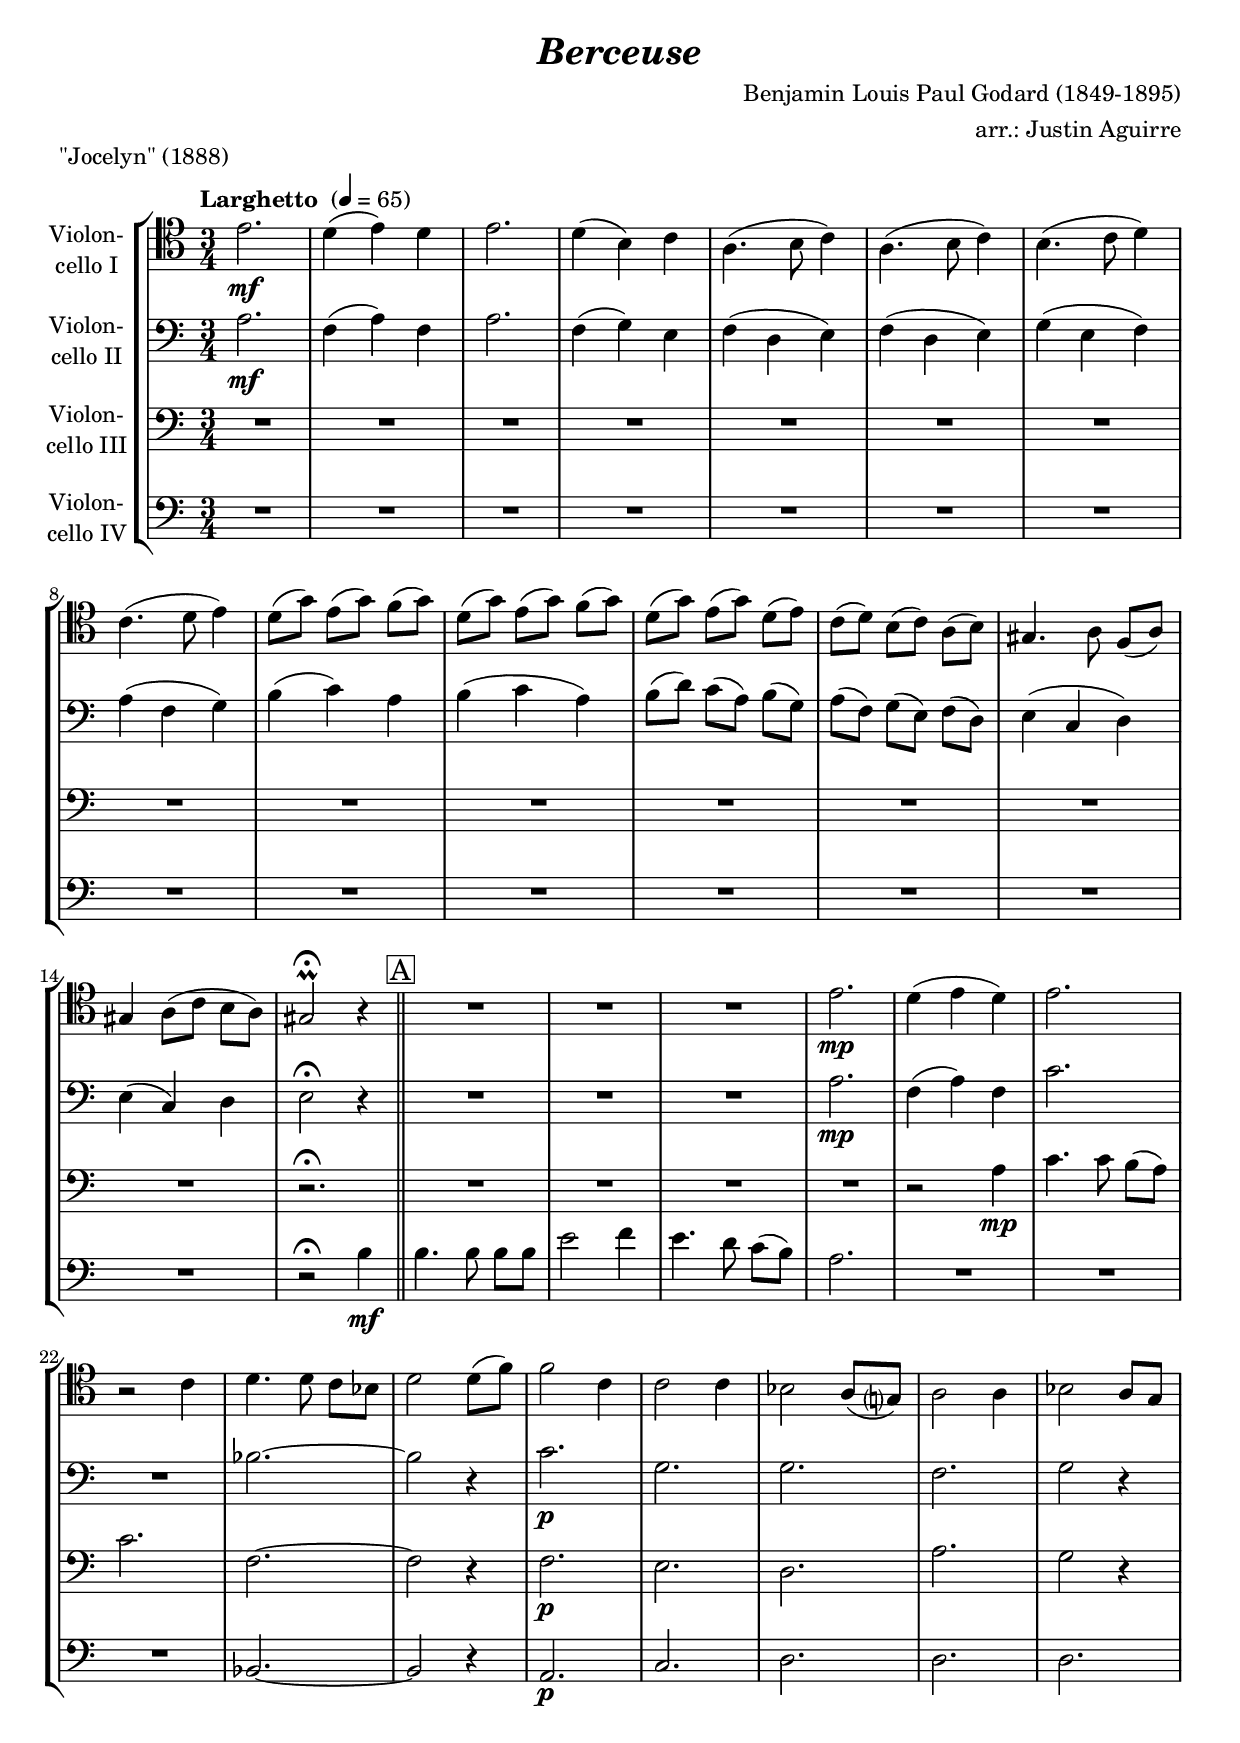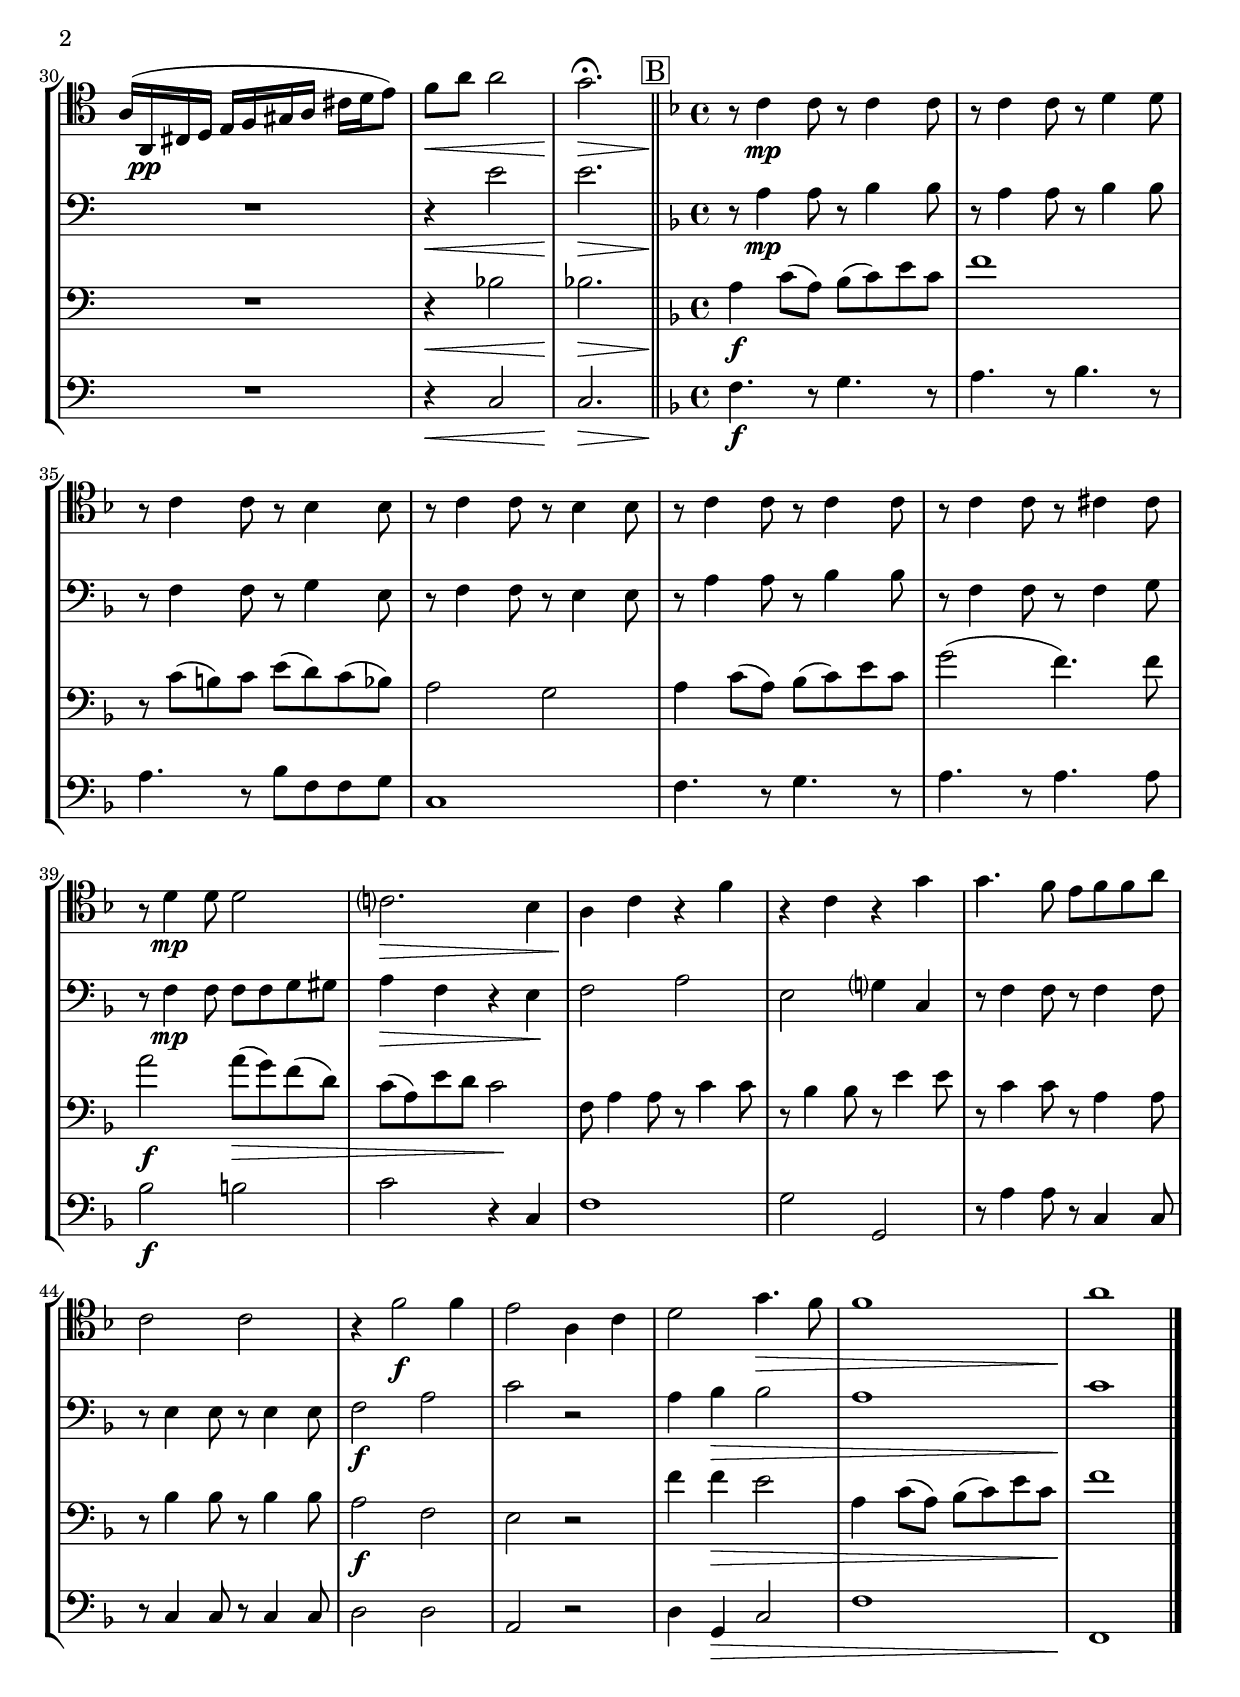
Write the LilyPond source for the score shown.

\version "2.18.2"
\include "deutsch.ly"
  
#(set-global-staff-size 20.05)

\header {
  title     = \markup \bold \italic "Berceuse"
  composer  = "Benjamin Louis Paul Godard (1849-1895)"
  arranger  = "arr.: Justin Aguirre"
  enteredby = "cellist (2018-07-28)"
  piece     = "\"Jocelyn\" (1888)"
}

voiceconsts = {
  \key a \minor
  \time 3/4
  \clef "bass"
%  \numericTimeSignature
  \compressFullBarRests
  % Set default beaming for all staves
  \set Timing.beamExceptions = #'()
  \set Timing.baseMoment     = #(ly:make-moment 1 4)
  \set Timing.beatStructure  = #'(1 1 1)
  \tempo "Larghetto " 4=65
}

micl = "clarinet"
mifl = "flute"
miob = "oboe"
mifh = "french horn"
misx = "tenor sax"
mist = "string ensemble 1"
miba = "cello"

boxa = { \bar "||" \mark \markup \box "A" }
boxb = { \bar "||" \mark \markup \box "B" \time 4/4 \key f \major }

va = \relative c' {
  \voiceconsts
  \clef "tenor"

  e2.\mf
  d4( e) d
  e2.
  d4( h) c
  a4.( h8 c4)
  a4.( h8 c4)
  h4.( c8 d4)
  c4.( d8 e4)
  d8( g) e( g) f( g)
  d( g) e( g) f( g)

  d( g) e( g) d( e)
  c( d) h( c) a( h)
  gis4. a8 f( a)
  gis4 a8( c h a)
  gis2\prall\fermata r4 \boxa
  R2.*3
  e'2.\mp
  d4( e d)
  e2.
  r2 c4

  d4. d8 c b
  d2 d8( f)
  f2 c4
  c2 c4
  b2 a8( g?)
  a2 a4
  b2 a8 g
  a16( a,\pp cis d e f gis a cis d e8)
  f\< a a2
  g2.\!\>\fermata \boxb
  r8\! c,4\mp c8 r c4 c8
  r c4 c8 r d4 d8
  r c4 c8 r b4 b8
  r c4 c8 r b4 b8
  r c4 c8 r c4 c8
  r c4 c8 r cis4 cis8

  r d4\mp d8 d2
  c?2.\> b4
  a\! c r f
  r c r g'
  g4. f8 e f f a
  c,2 c
  r4 f2\f f4
  e2 a,4 c
  d2 g4.\> f8
  f1
  a\! \bar "|."
}

vb = \relative c' {
  \voiceconsts

  a2.\mf
  f4( a) f
  a2.
  f4( g) e
  f( d e)
  f( d e)
  g( e f)
  a( f g)
  h( c) a
  h( c a)
  h8( d) c( a) h( g)

  a( f) g( e) f( d)
  e4( c d)
  e( c) d
  e2\fermata r4 \boxa
  R2.*3
  a2.\mp
  f4( a) f
  c'2.
  R
  b~
  b2 r4
  c2.\p
  g

  g
  f
  g2 r4
  R2.
  r4\< e'2
  e2.\!\> \boxb
  r8\! a,4\mp a8 r b4 b8
  r a4 a8 r b4 b8
  r f4 f8 r g4 e8
  r f4 f8 r e4 e8
  r a4 a8 r b4 b8
  r f4 f8 r f4 g8
  r f4\mp f8 f f g gis
  a4\> f r e\!
  f2 a
  e g?4 c,
  r8 f4 f8 r f4 f8
  r e4 e8 r e4 e8

  f2\f a
  c r
  a4 b\> b2
  a1
  c\! \bar "|."
}

vc = \relative c' {
  \voiceconsts

  R2.*14
  r2.\fermata \boxa
  R2.*4
  r2 a4\mp
  c4. c8 h( a)
  c2.
  f,~
  f2 r4
  f2.\p
  e
  d
  a'
  g2 r4
  R2.

  r4\< b2
  b2.\!\> \boxb
  a4\!\f c8( a) b( c) e c
  f1
  r8 c( h) c e( d) c( b)
  a2 g
  a4 c8( a) b( c) e c
  g'2( f4.) f8

  a2\f a8(\> g) f( d)
  c( a) e' d c2\!
  f,8 a4 a8 r c4 c8
  r b4 b8 r e4 e8
  r c4 c8 r a4 a8
  r b4 b8 r b4 b8
  a2\f f

  e r
  f'4 f\> e2
  a,4 c8( a) b( c) e c
  f1\! \bar "|."
}

vd = \relative c' {
  \voiceconsts

  R2.*14
  r2\fermata h4\mf \boxa
  h4. h8 h h
  e2 f4
  e4. d8 c( h)
  a2.
  R2.*3
  b,2.~
  b2 r4
  a2.\p
  c
  d

  d
  d
  R
  r4\< c2
  c2.\!\> \boxb
  f4.\!\f r8 g4. r8
  a4. r8 b4. r8
  a4. r8 b f f g
  c,1
  f4. r8 g4. r8
  a4. r8 a4. a8

  b2\f h
  c r4 c,
  f1
  g2 g,
  r8 a'4 a8 r c,4 c8
  r c4 c8 r c4 c8
  d2 d
  a r
  d4 g,\> c2
  f1
  f,\! \bar "|."
}


music = \new StaffGroup <<
      \new Staff {
	\set Staff.midiInstrument = \miba
	\set Staff.instrumentName = \markup \center-column { "Violon-" "cello I" }
	\transpose a a { \va }
      }

      \new Staff {
	\set Staff.midiInstrument = \miba
	\set Staff.instrumentName = \markup \center-column { "Violon-" "cello II" }
	\transpose a a { \vb }
      }

      \new Staff {
	\set Staff.midiInstrument = \miba
	\set Staff.instrumentName = \markup \center-column { "Violon-" "cello III" }
	\transpose a a { \vc }
      }

      \new Staff {
	\set Staff.midiInstrument = \miba
	\set Staff.instrumentName = \markup \center-column { "Violon-" "cello IV" }
	\transpose a a { \vd }
      }
>>

\book {
  \score {
    \music
    \layout {}
  }

  \score {
    \unfoldRepeats \music

    \midi {
      \context {
        \Score
      }
    }
  }
}
